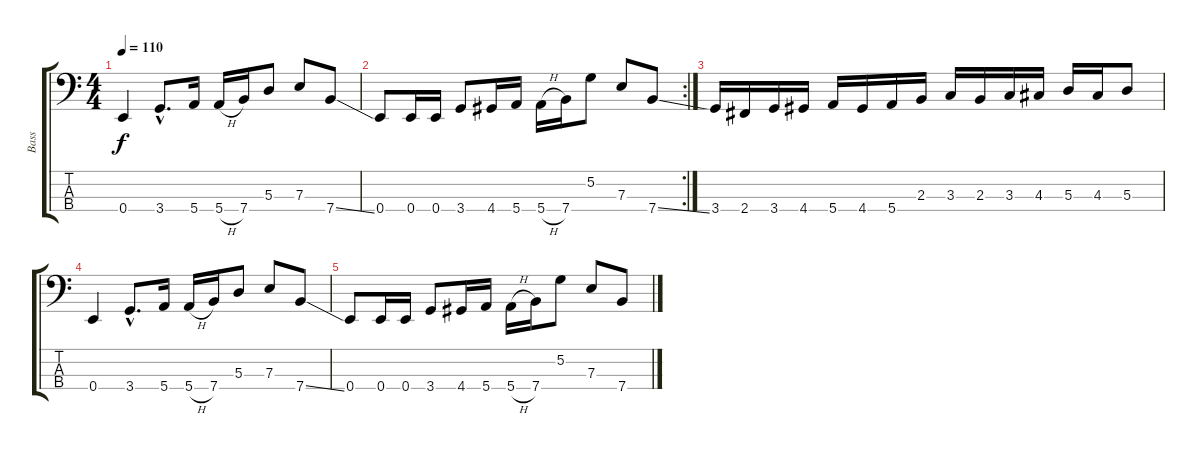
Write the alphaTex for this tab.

\track ("Bass" "Bass") {instrument electricbasspick}
\staff {score tabs}
\tuning (G2 D2 A1 E1) {hide}
\ts (4 4)
\tempo 110
\clef f4
\ks c
0.4.4{dy f} 3.4{hac}.8{d} 5.4.16 5.4{h}.16 7.4.16 5.3.8 7.3.8 7.4{ss}.8 |
\rc 2
0.4.8 0.4.16 0.4.16 3.4.8 4.4.16 5.4.16 5.4{h}.16 7.4.16 5.2.8 7.3.8 7.4{ss}.8 |
3.4.16 2.4.16 3.4.16 4.4.16 5.4.16 4.4.16 5.4.16 2.3.16 3.3.16 2.3.16 3.3.16 4.3.16 5.3.16 4.3.16 5.3.8 |
0.4.4 3.4{hac}.8{d} 5.4.16 5.4{h}.16 7.4.16 5.3.8 7.3.8 7.4{ss}.8 |
0.4.8 0.4.16 0.4.16 3.4.8 4.4.16 5.4.16 5.4{h}.16 7.4.16 5.2.8 7.3.8 7.4.8
